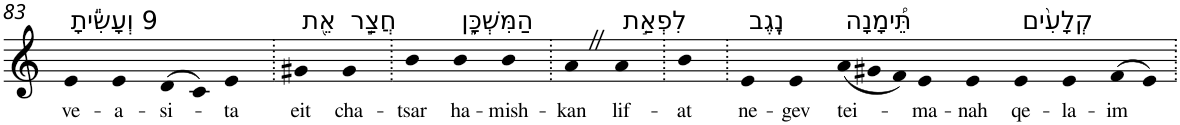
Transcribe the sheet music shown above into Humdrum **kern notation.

**kern	**text
*part1	*part1
*staff1	*staff1
*I"Piano	*
*I'Pno	*
!!LO:PB:g=z
*clefG2	*
*k[]	*
=83	=83
!LO:TX:a:t=9 וְעָשִׂ֕יתָ	!
!	!LO:LY:b
4e	ve-
!	!LO:LY:b
4e	-a-
!	!LO:LY:b
(>8d	-si-
8c)	.
!	!LO:LY:b
4e	-ta
=84.	=84.
!LO:TX:a:t=אֵ֖ת	!
!	!LO:LY:b
4g#X	eit
!LO:TX:a:t=חֲצַ֣ר	!
!	!LO:LY:b
4g#	cha-
=85.	=85.
!	!LO:LY:b
4b	-tsar
!LO:TX:a:t=הַמִּשְׁכָּ֑ן	!
!	!LO:LY:b
4b	ha-
!	!LO:LY:b
4b	-mish-
=86.	=86.
!	!LO:LY:b
4aZ	-kan
!LO:TX:a:t=לִפְאַ֣ת	!
!	!LO:LY:b
4a	lif-
=87.	=87.
!	!LO:LY:b
4b	-at
=88.	=88.
!LO:TX:a:t=נֶֽגֶב	!
!	!LO:LY:b
4e	ne-
!	!LO:LY:b
4e	-gev
!LO:TX:a:t=תֵּ֠ימָנָה	!
!	!LO:LY:b
(12a	tei-
12g#X	.
12f)	.
!	!LO:LY:b
4e	-ma-
!	!LO:LY:b
4e	-nah
!LO:TX:a:t=קְלָעִ֨ים	!
!	!LO:LY:b
4e	qe-
!	!LO:LY:b
4e	-la-
!	!LO:LY:b
(>8f	-im
8e)	.
=.	=.
*-	*-
